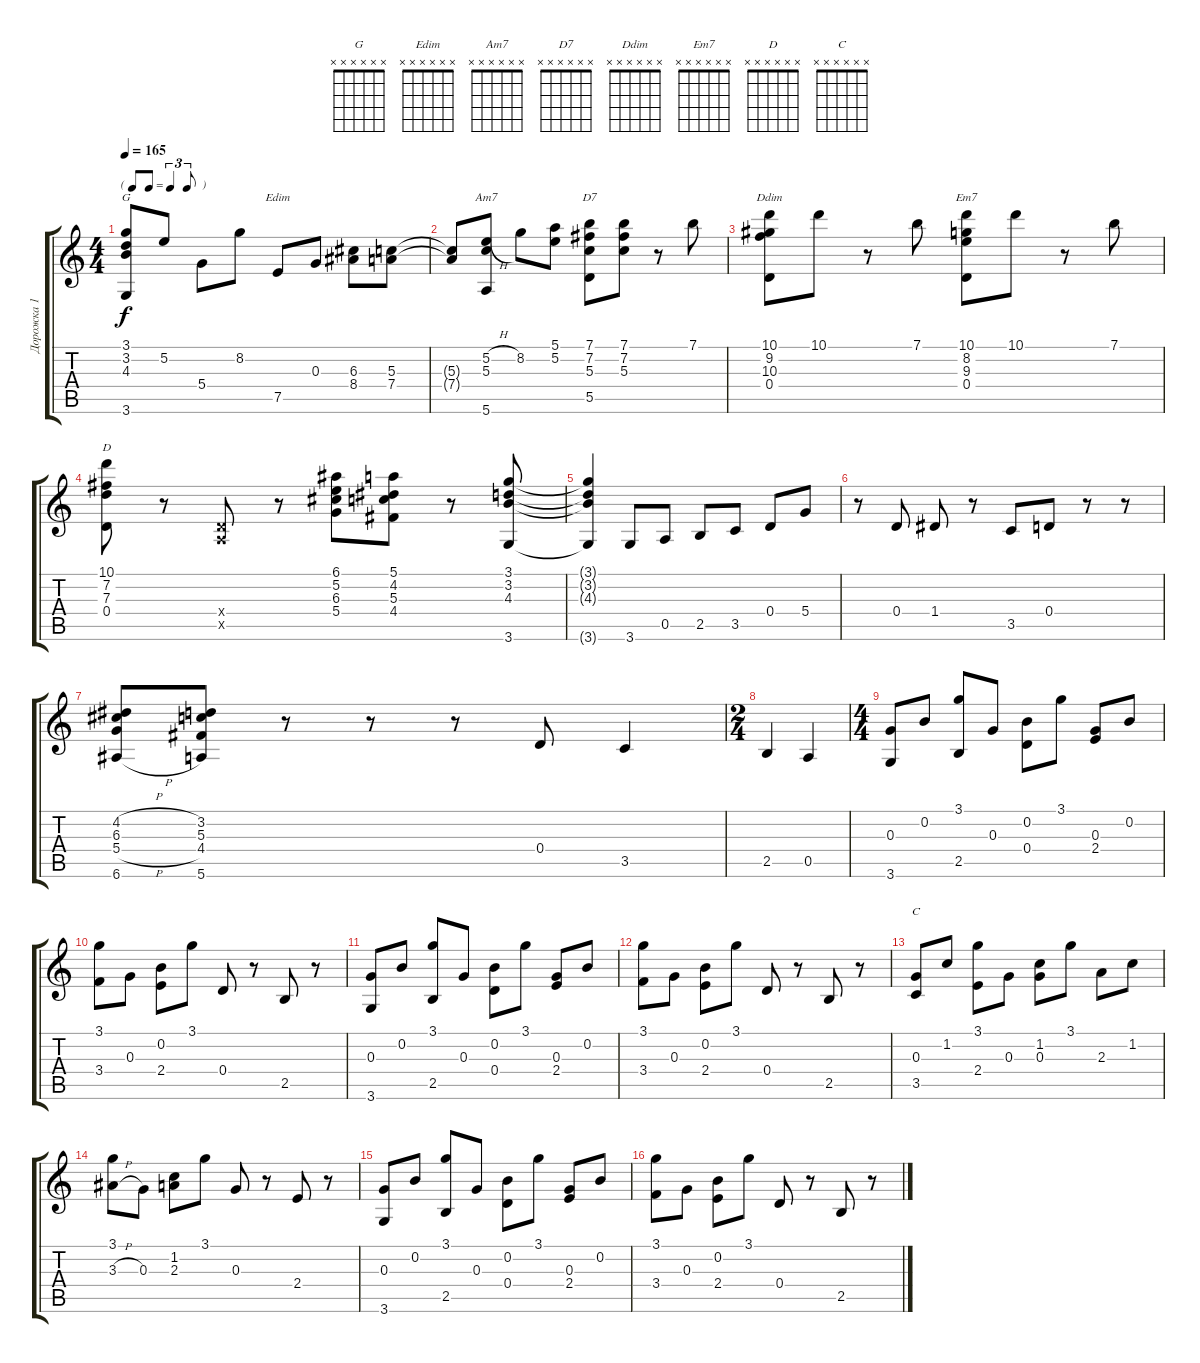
\track ("Дорожка 1" "Дорожка 1") {instrument acousticguitarsteel}
\staff {score tabs}
\tuning (E4 B3 G3 D3 A2 E2) {hide}
\chord ("G" x x x x x x)
\chord ("Edim" x x x x x x)
\chord ("Am7" x x x x x x)
\chord ("D7" x x x x x x)
\chord ("Ddim" x x x x x x)
\chord ("Em7" x x x x x x)
\chord ("D" x x x x x x)
\chord ("C" x x x x x x)
\ts (4 4)
\tf triplet8th
\tempo 165
\clef g2
\ks c
(3.1 3.2 4.3 3.6).8{ch "G" dy f} 5.2.8 5.4.8 8.2.8 7.5.8{ch "Edim"} 0.3.8 (6.3 8.4).8 (5.3 7.4).8 |
(5.3{t} 7.4{t}).8 (5.2{h} 5.3 5.6).8{ch "Am7"} 8.2.8 (5.1 5.2).8 (7.1 7.2 5.3 5.5).8{ch "D7"} (7.1 7.2 5.3).8 r.8 7.1.8 |
(10.1 9.2 10.3 0.4).8{ch "Ddim"} 10.1.8 r.8 7.1.8 (10.1 8.2 9.3 0.4).8{ch "Em7"} 10.1.8 r.8 7.1.8 |
(10.1 7.2 7.3 0.4).8{ch "D"} r.8 (0.4{x} 0.5{x}).8 r.8 (6.1 5.2 6.3 5.4).8 (5.1 4.2 5.3 4.4).8 r.8 (3.1 3.2 4.3 3.6).8 |
(3.1{t} 3.2{t} 4.3{t} 3.6{t}).4 3.6.8 0.5.8 2.5.8 3.5.8 0.4.8 5.4.8 |
r.8 0.4.8 1.4.8 r.8 3.5.8 0.4.8 r.8 r.8 |
(4.2{h} 6.3 5.4{h} 6.6{h}).8 (3.2 5.3 4.4 5.6).8 r.8 r.8 r.8 0.4.8 3.5.4 |
\ts (2 4)
2.5.4 0.5.4 |
\ts (4 4)
(0.3 3.6).8 0.2.8 (3.1 2.5).8 0.3.8 (0.2 0.4).8 3.1.8 (0.3 2.4).8 0.2.8 |
(3.1 3.4).8 0.3.8 (0.2 2.4).8 3.1.8 0.4.8 r.8 2.5.8 r.8 |
(0.3 3.6).8 0.2.8 (3.1 2.5).8 0.3.8 (0.2 0.4).8 3.1.8 (0.3 2.4).8 0.2.8 |
(3.1 3.4).8 0.3.8 (0.2 2.4).8 3.1.8 0.4.8 r.8 2.5.8 r.8 |
(0.3 3.5).8{ch "C"} 1.2.8 (3.1 2.4).8 0.3.8 (1.2 0.3).8 3.1.8 2.3.8 1.2.8 |
(3.1 3.3{h}).8 0.3.8 (1.2 2.3).8 3.1.8 0.3.8 r.8 2.4.8 r.8 |
(0.3 3.6).8 0.2.8 (3.1 2.5).8 0.3.8 (0.2 0.4).8 3.1.8 (0.3 2.4).8 0.2.8 |
(3.1 3.4).8 0.3.8 (0.2 2.4).8 3.1.8 0.4.8 r.8 2.5.8 r.8
